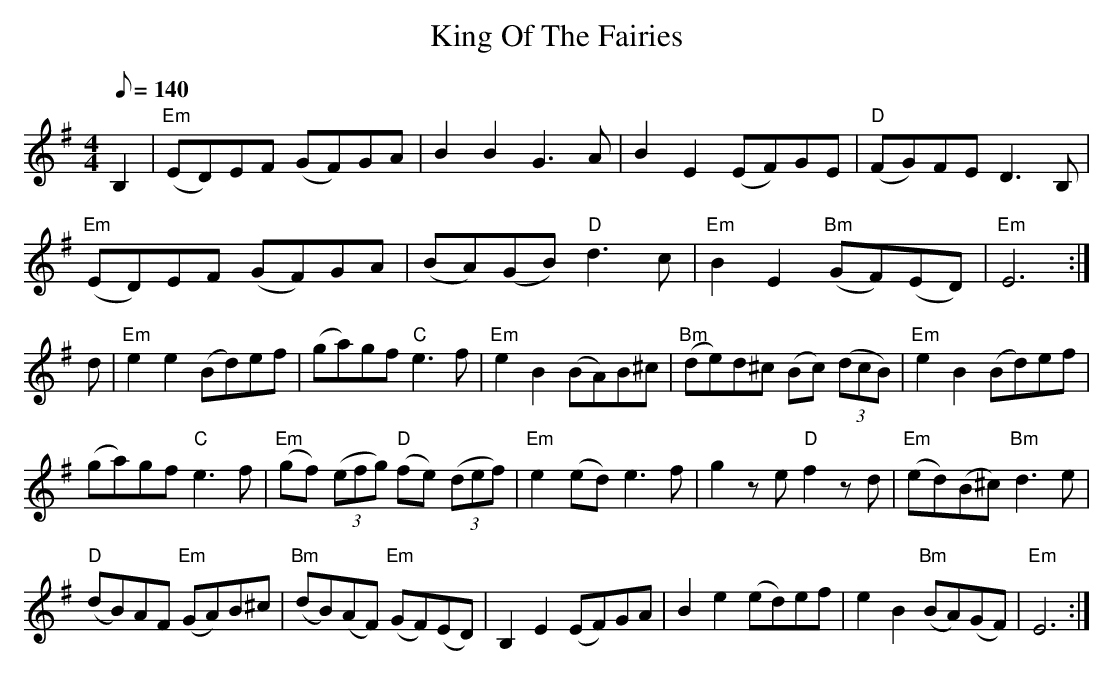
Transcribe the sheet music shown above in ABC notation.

X:1
T: King Of The Fairies
M: 4/4
L: 1/8
Q: 140
K: Em
B,2 |\
"Em" (ED)EF (GF)GA | B2B2 G3 A | B2E2 (EF)GE | "D" (FG)FE D3 B, |
"Em" (ED)EF (GF)GA | (BA)(GB) "D" d3 c | "Em" B2E2 "Bm" (GF)(ED) |\
"Em" E6 :|
d |\
"Em" e2 e2 (Bd)ef | (ga)gf "C" e3 f | "Em" e2 B2 (BA)B^c |\
"Bm" (de)d^c (Bc) (3(dcB) | "Em" e2 B2 (Bd)ef |
(ga)gf "C" e3 f | "Em" (gf) (3(efg) "D" (fe) (3(def) |\
"Em" e2 (ed) e3 f | g2 z e "D" f2 z d | "Em" (ed)(B^c) "Bm" d3 e |
"D" (dB)AF "Em" (GA)B^c | "Bm" (dB)(AF) "Em" (GF)(ED) |\
B,2 E2 (EF)GA | B2 e2 (ed)ef | e2 B2 "Bm" (BA)(GF) |\
"Em" E6 :|]
